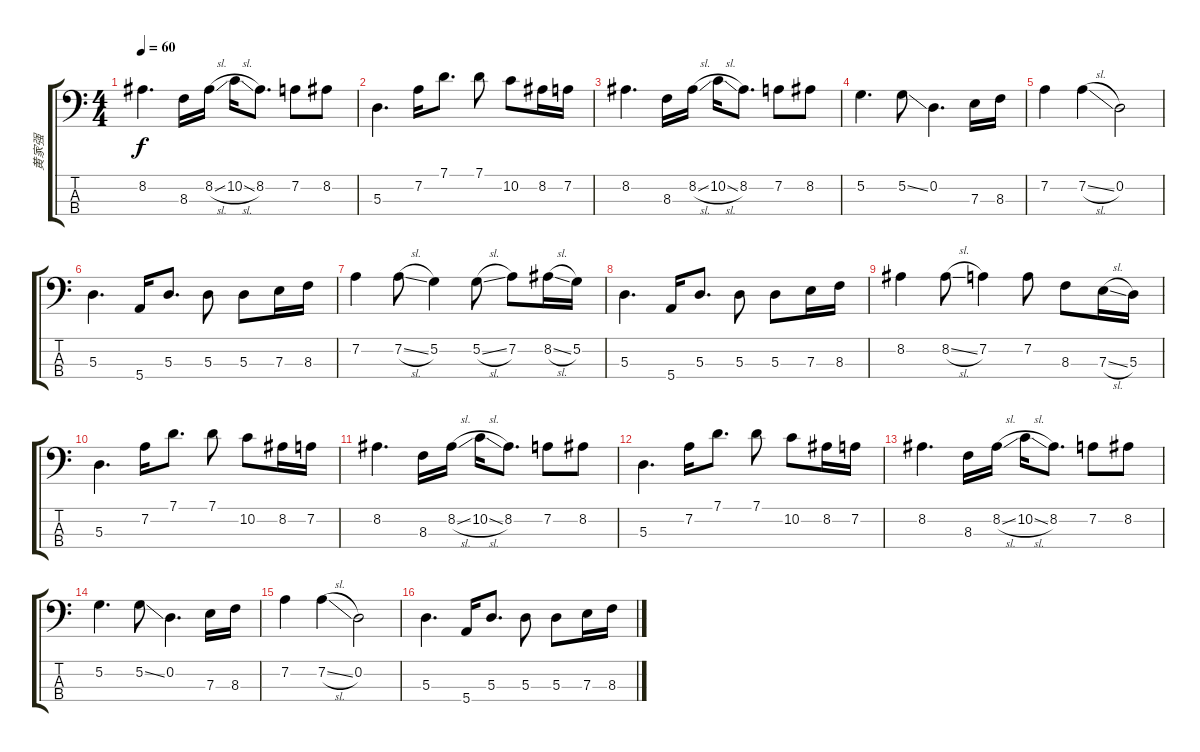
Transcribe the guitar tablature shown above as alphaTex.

\track ("黄家强" "黄家强") {instrument electricbassfinger}
\staff {score tabs}
\tuning (G2 D2 A1 E1) {hide}
\ts (4 4)
\tempo 60
\clef f4
\ks c
8.2.4{d dy f} 8.3.16 8.2{sl}.16 10.2{sl}.16 8.2.8{d} 7.2.8 8.2.8 |
5.3.4{d} 7.2.16 7.1.8{d} 7.1.8 10.2.8 8.2.16 7.2.16 |
8.2.4{d} 8.3.16 8.2{sl}.16 10.2{sl}.16 8.2.8{d} 7.2.8 8.2.8 |
5.2.4{d} 5.2{ss}.8 0.2.4{d} 7.3.16 8.3.16 |
7.2.4 7.2{sl}.4 0.2.2 |
5.3.4{d} 5.4.16 5.3.8{d} 5.3.8 5.3.8 7.3.16 8.3.16 |
7.2.4 7.2{sl}.8 5.2.4 5.2{sl}.8 7.2.8 8.2{sl}.16 5.2.16 |
5.3.4{d} 5.4.16 5.3.8{d} 5.3.8 5.3.8 7.3.16 8.3.16 |
8.2.4 8.2{sl}.8 7.2.4 7.2.8 8.3.8 7.3{sl}.16 5.3.16 |
5.3.4{d} 7.2.16 7.1.8{d} 7.1.8 10.2.8 8.2.16 7.2.16 |
8.2.4{d} 8.3.16 8.2{sl}.16 10.2{sl}.16 8.2.8{d} 7.2.8 8.2.8 |
5.3.4{d} 7.2.16 7.1.8{d} 7.1.8 10.2.8 8.2.16 7.2.16 |
8.2.4{d} 8.3.16 8.2{sl}.16 10.2{sl}.16 8.2.8{d} 7.2.8 8.2.8 |
5.2.4{d} 5.2{ss}.8 0.2.4{d} 7.3.16 8.3.16 |
7.2.4 7.2{sl}.4 0.2.2 |
5.3.4{d} 5.4.16 5.3.8{d} 5.3.8 5.3.8 7.3.16 8.3.16
